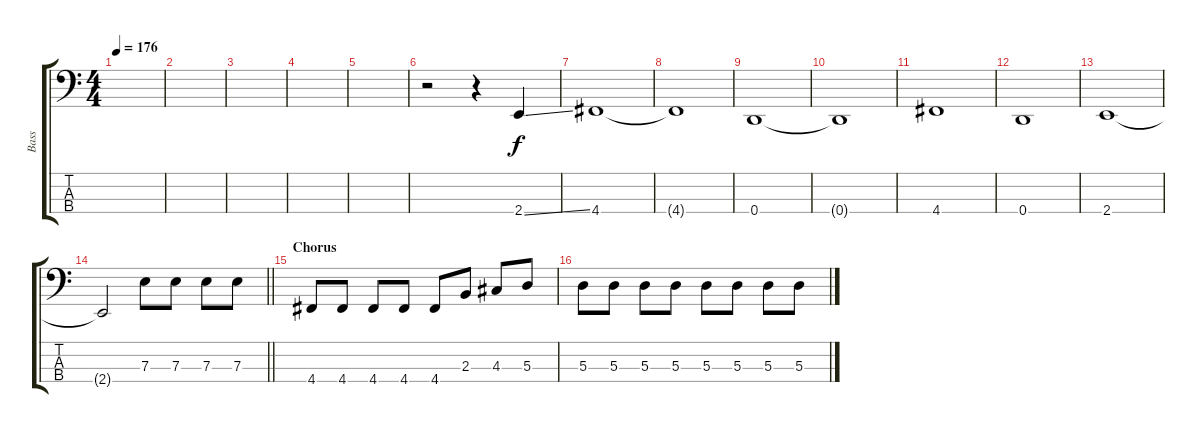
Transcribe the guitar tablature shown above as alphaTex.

\track ("Bass" "Bass") {instrument electricbasspick}
\staff {score tabs}
\tuning (G2 D2 A1 D1) {hide}
\ts (4 4)
\tempo 176
\clef f4
\ks c
|
|
|
|
|
r.2 r.4 2.4{ss}.4 |
4.4.1 |
4.4{t}.1 |
0.4.1 |
0.4{t}.1 |
4.4.1 |
0.4.1 |
2.4.1 |
\barLineRight lightlight
2.4{t}.2 7.3.8 7.3.8 7.3.8 7.3.8 |
\section ("" "Chorus")
4.4.8 4.4.8 4.4.8 4.4.8 4.4.8 2.3.8 4.3.8 5.3.8 |
5.3.8 5.3.8 5.3.8 5.3.8 5.3.8 5.3.8 5.3.8 5.3.8
